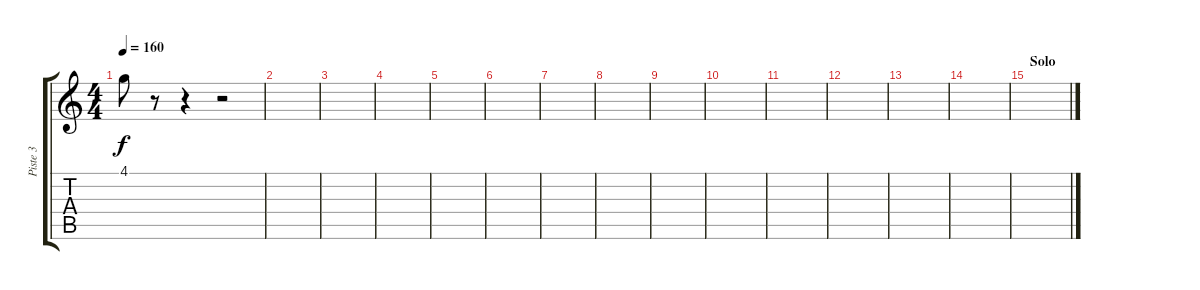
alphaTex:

\track ("Piste 3" "Piste 3") {instrument distortionguitar}
\staff {score tabs}
\tuning (Eb4 Bb3 Gb3 Db3 Ab2 Eb2) {hide}
\ts (4 4)
\tempo 160
\clef g2
\ks c
4.1.8{dy f} r.8 r.4 r.2 |
|
|
|
|
|
|
|
|
|
|
|
|
|
\section ("" "Solo")
